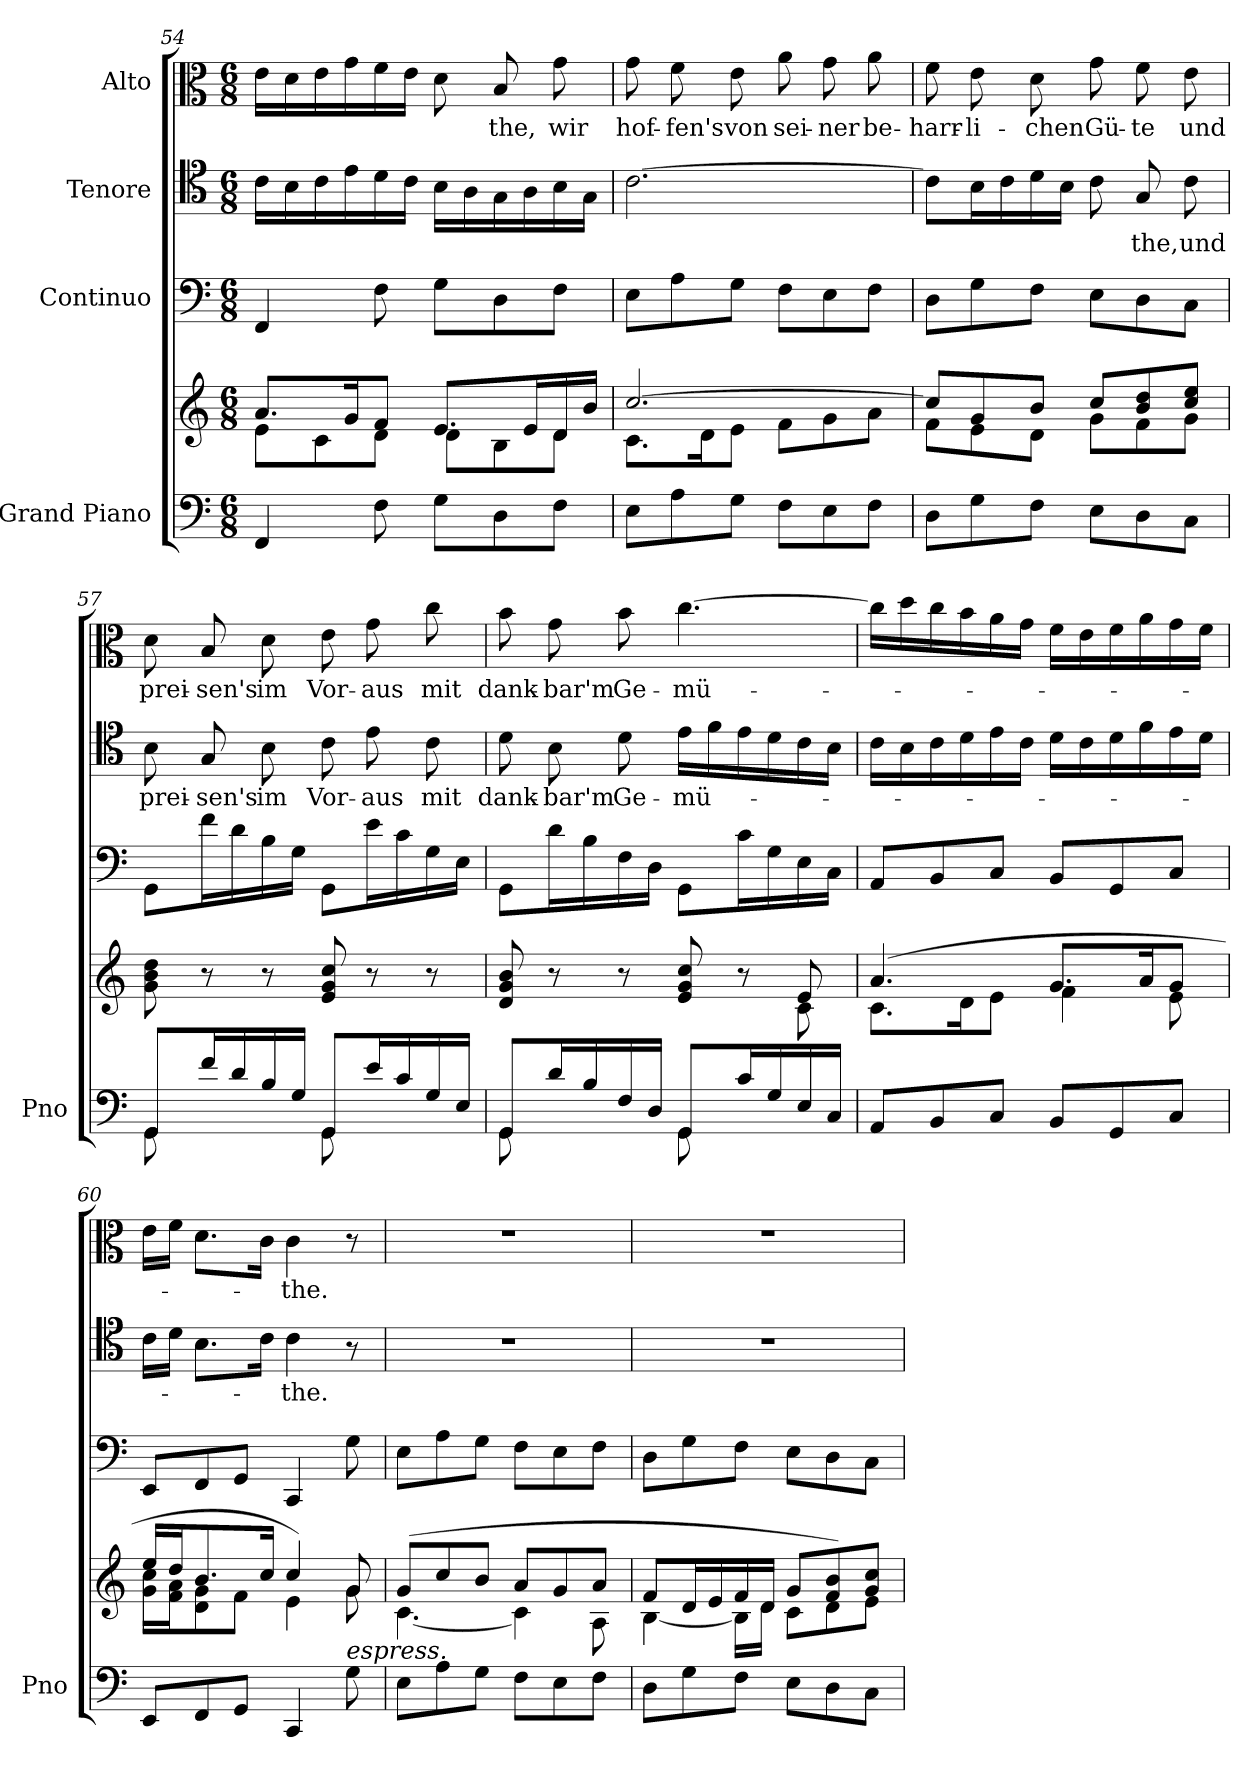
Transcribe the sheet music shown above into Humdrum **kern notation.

**kern	**kern	**kern	**kern	**text	**kern	**text
*part4	*part4	*part3	*part2	*part2	*part1	*part1
*staff5	*staff4	*staff3	*staff2	*staff2	*staff1	*staff1
*I"Grand Piano	*	*I"Continuo	*I"Tenore	*	*I"Alto	*
*I'Pno	*	*	*	*	*	*
*clefF4	*clefG2	*clefF4	*clefC4	*	*clefC3	*
*k[]	*k[]	*k[]	*k[]	*	*k[]	*
*M6/8	*M6/8	*M6/8	*M6/8	*	*M6/8	*
=54	=54	=54	=54	=54	=54	=54
*	*^	*	*	*	*	*
4FF/	8.a/L	8e\L	4FF/	16c\LL	.	16e\LL	.
.	.	.	.	16B\	.	16d\	.
.	.	8c\	.	16c\	.	16e\	.
.	16g/K	.	.	16e\	.	16g\	.
8F\	8f/J	8d\J	8F\	16d\	.	16f\	.
.	.	.	.	16c\JJ	.	16e\JJ	.
8G\L	8.e/L	8d\L	8G\L	16B\LL	.	8d\	.
.	.	.	.	16A\	.	.	.
!	!	!	!	!	!	!	!LO:LY:b
8D\	.	8B\	8D\	16G\	.	8B/	the,
.	16e/L	.	.	16A\	.	.	.
!	!	!	!	!	!	!	!LO:LY:b
8F\J	16d/	8d\J	8F\J	16B\	.	8g\	wir
.	16b/JJ	.	.	16G\JJ	.	.	.
=55	=55	=55	=55	=55	=55	=55	=55
!	!	!	!	!	!	!	!LO:LY:b
8E\L	[2.cc/	8.c\L	8E\L	[2.c\	.	8g\	hof-
!	!	!	!	!	!	!	!LO:LY:b
8A\	.	.	8A\	.	.	8f\	-fen's
.	.	16d\K	.	.	.	.	.
!	!	!	!	!	!	!	!LO:LY:b
8G\J	.	8e\J	8G\J	.	.	8e\	von
!	!	!	!	!	!	!	!LO:LY:b
8F\L	.	8f\L	8F\L	.	.	8a\	sei-
!	!	!	!	!	!	!	!LO:LY:b
8E\	.	8g\	8E\	.	.	8g\	-ner
!	!	!	!	!	!	!	!LO:LY:b
8F\J	.	8a\J	8F\J	.	.	8a\	be-
=56	=56	=56	=56	=56	=56	=56	=56
!	!	!	!	!	!	!	!LO:LY:b
8D\L	8cc/L]	8f\L	8D\L	8c\L]	.	8f\	-harr-
!	!	!	!	!	!	!	!LO:LY:b
8G\	8g/	8e\	8G\	16B\L	.	8e\	-li-
.	.	.	.	16c\	.	.	.
!	!	!	!	!	!	!	!LO:LY:b
8F\J	8b/J	8d\J	8F\J	16d\	.	8d\	-chen
.	.	.	.	16B\JJ	.	.	.
!	!	!	!	!	!	!	!LO:LY:b
8E\L	8cc/L	8g\L	8E\L	8c\	.	8g\	Gü-
!	!	!	!	!	!LO:LY:b	!	!LO:LY:b
8D\	8b/ 8dd/	8f\	8D\	8G/	-the,	8f\	-te
!	!	!	!	!	!LO:LY:b	!	!LO:LY:b
8C\J	8cc/ 8ee/J	8g\J	8C\J	8c\	und	8e\	und
=57	=57	=57	=57	=57	=57	=57	=57
*^	*	*	*	*	*	*	*
!	!	!	!	!	!	!LO:LY:b	!	!LO:LY:b
*	*	*v	*v	*	*	*	*	*
8GG/L	8GG\	8g\ 8b\ 8dd\	8GG\L	8B\	prei-	8d\	prei-
!	!	!	!	!	!LO:LY:b	!	!LO:LY:b
16f/L	8ryy	8r	16f\L	8G/	-sen's	8B/	-sen's
16d/	.	.	16d\	.	.	.	.
!	!	!	!	!	!LO:LY:b	!	!LO:LY:b
16B/	8ryy	8r	16B\	8B\	im	8d\	im
16G/JJ	.	.	16G\JJ	.	.	.	.
!	!	!	!	!	!LO:LY:b	!	!LO:LY:b
8GG/L	8GG\	8e/ 8g/ 8cc/	8GG\L	8c\	Vor-	8e\	Vor-
!	!	!	!	!	!LO:LY:b	!	!LO:LY:b
16e/L	8ryy	8r	16e\L	8e\	-aus	8g\	-aus
16c/	.	.	16c\	.	.	.	.
!	!	!	!	!	!LO:LY:b	!	!LO:LY:b
16G/	8ryy	8r	16G\	8c\	mit	8cc\	mit
16E/JJ	.	.	16E\JJ	.	.	.	.
!!LO:LB:g=z
=58	=58	=58	=58	=58	=58	=58	=58
*	*	*^	*	*	*	*	*
!	!	!	!	!	!	!LO:LY:b	!	!LO:LY:b
8GG/L	8GG\	8d/ 8g/ 8b/	8ryy	8GG\L	8d\	dank-	8b\	dank-
!	!	!	!	!	!	!LO:LY:b	!	!LO:LY:b
*	*	*v	*v	*	*	*	*	*
16d/L	8ryy	8r	16d\L	8B\	-bar'm	8g\	-bar'm
16B/	.	.	16B\	.	.	.	.
!	!	!	!	!	!LO:LY:b	!	!LO:LY:b
16F/	8ryy	8r	16F\	8d\	Ge-	8b\	Ge-
16D/JJ	.	.	16D\JJ	.	.	.	.
!	!	!	!	!	!LO:LY:b	!	!LO:LY:b
8GG/L	8GG\	8e/ 8g/ 8cc/	8GG\L	16e\LL	-mü-	[4.cc\	-mü-
.	.	.	.	16f\	.	.	.
16c/L	8ryy	8r	16c\L	16e\	.	.	.
16G/	.	.	16G\	16d\	.	.	.
*	*	*^	*	*	*	*	*
16E/	8ryy	8e/	8c\	16E\	16c\	.	.	.
16C/JJ	.	.	.	16C\JJ	16B\JJ	.	.	.
*v	*v	*	*	*	*	*	*	*
=59	=59	=59	=59	=59	=59	=59	=59
8AA/L	(4.a/	8.c\L	8AA/L	16c\LL	.	16cc\LL]	.
.	.	.	.	16B\	.	16dd\	.
8BB/	.	.	8BB/	16c\	.	16cc\	.
.	.	16d\K	.	16d\	.	16b\	.
8C/J	.	8e\J	8C/J	16e\	.	16a\	.
.	.	.	.	16c\JJ	.	16g\JJ	.
8BB/L	8.g/L	4f\	8BB/L	16d\LL	.	16f\LL	.
.	.	.	.	16c\	.	16e\	.
8GG/	.	.	8GG/	16d\	.	16f\	.
.	16a/K	.	.	16f\	.	16a\	.
8C/J	8g/J	8e\	8C/J	16e\	.	16g\	.
.	.	.	.	16d\JJ	.	16f\JJ	.
=60	=60	=60	=60	=60	=60	=60	=60
8EE/L	16ee/LL	16g\ 16cc\LL	8EE/L	16c\LL	.	16e\LL	.
.	16dd/J	16f\ 16a\J	.	16d\JJ	.	16f\JJ	.
8FF/	8.b/	8d\ 8g\	8FF/	8.B\L	.	8.d\L	.
8GG/J	.	8f\J	8GG/J	.	.	.	.
.	16cc/Jk	.	.	16c\Jk	.	16c\Jk	.
!	!	!	!	!	!LO:LY:b	!	!LO:LY:b
4CC/	4cc/)	4e\	4CC/	4c\	-the.	4c\	-the.
!	!LO:TX:b:i:t=espress.	!	!	!	!	!	!
8G\	8g/	8g\	8G\	8r	.	8r	.
=61	=61	=61	=61	=61	=61	=61	=61
8E\L	(8g/L	[4.c\	8E\L	2.r	.	2.r	.
8A\	8cc/	.	8A\	.	.	.	.
8G\J	8b/J	.	8G\J	.	.	.	.
8F\L	8a/L	4c\]	8F\L	.	.	.	.
8E\	8g/	.	8E\	.	.	.	.
8F\J	8a/J	8A\	8F\J	.	.	.	.
=62	=62	=62	=62	=62	=62	=62	=62
8D\L	8f/L	[4B\	8D\L	2.r	.	2.r	.
8G\	16d/L	.	8G\	.	.	.	.
.	16e/	.	.	.	.	.	.
8F\J	16f/	16B\LL]	8F\J	.	.	.	.
.	16d/JJ	16d\JJ	.	.	.	.	.
8E\L	8g/L	8c\L	8E\L	.	.	.	.
8D\	8f/ 8b/)	8d\	8D\	.	.	.	.
8C\J	8g/ 8cc/J	8e\J	8C\J	.	.	.	.
*	*v	*v	*	*	*	*	*
=	=	=	=	=	=	=
*-	*-	*-	*-	*-	*-	*-
